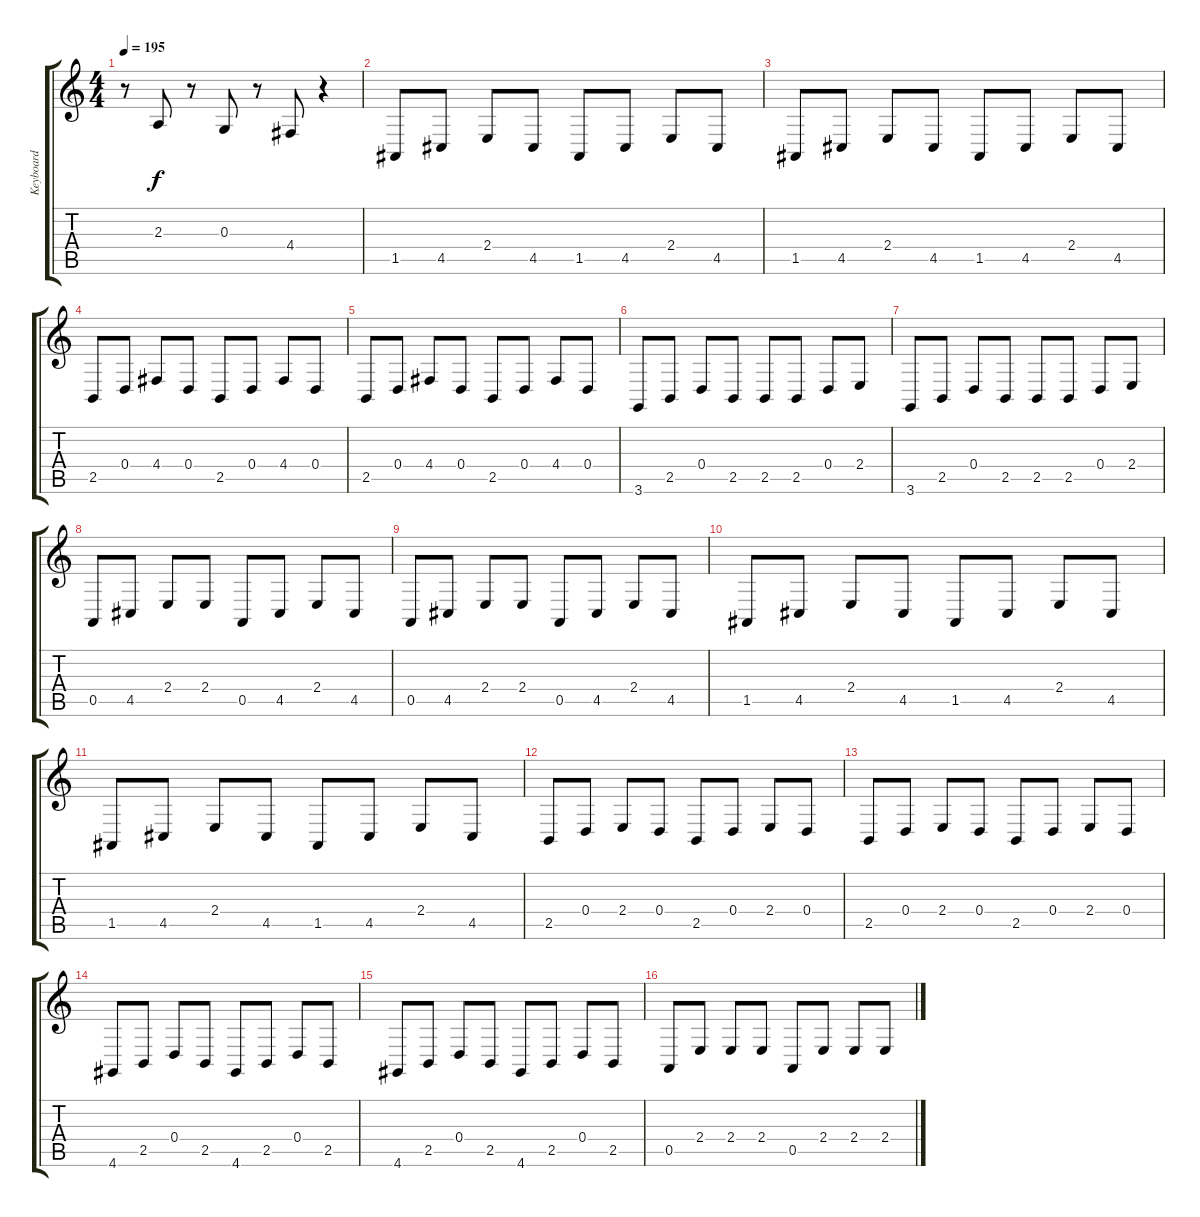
\track ("Keyboard" "Keyboard") {instrument brightacousticpiano}
\staff {score tabs}
\tuning (E4 B3 G3 D3 A2 E2) {hide}
\ts (4 4)
\tempo 195
\clef g2
\ks c
r.8{dy f} 2.3.8 r.8 0.3.8 r.8 4.4.8 r.4 |
1.5.8 4.5.8 2.4.8 4.5.8 1.5.8 4.5.8 2.4.8 4.5.8 |
1.5.8 4.5.8 2.4.8 4.5.8 1.5.8 4.5.8 2.4.8 4.5.8 |
2.5.8 0.4.8 4.4.8 0.4.8 2.5.8 0.4.8 4.4.8 0.4.8 |
2.5.8 0.4.8 4.4.8 0.4.8 2.5.8 0.4.8 4.4.8 0.4.8 |
3.6.8 2.5.8 0.4.8 2.5.8 2.5.8 2.5.8 0.4.8 2.4.8 |
3.6.8 2.5.8 0.4.8 2.5.8 2.5.8 2.5.8 0.4.8 2.4.8 |
0.5.8 4.5.8 2.4.8 2.4.8 0.5.8 4.5.8 2.4.8 4.5.8 |
0.5.8 4.5.8 2.4.8 2.4.8 0.5.8 4.5.8 2.4.8 4.5.8 |
1.5.8 4.5.8 2.4.8 4.5.8 1.5.8 4.5.8 2.4.8 4.5.8 |
1.5.8 4.5.8 2.4.8 4.5.8 1.5.8 4.5.8 2.4.8 4.5.8 |
2.5.8 0.4.8 2.4.8 0.4.8 2.5.8 0.4.8 2.4.8 0.4.8 |
2.5.8 0.4.8 2.4.8 0.4.8 2.5.8 0.4.8 2.4.8 0.4.8 |
4.6.8 2.5.8 0.4.8 2.5.8 4.6.8 2.5.8 0.4.8 2.5.8 |
4.6.8 2.5.8 0.4.8 2.5.8 4.6.8 2.5.8 0.4.8 2.5.8 |
0.5.8 2.4.8 2.4.8 2.4.8 0.5.8 2.4.8 2.4.8 2.4.8
